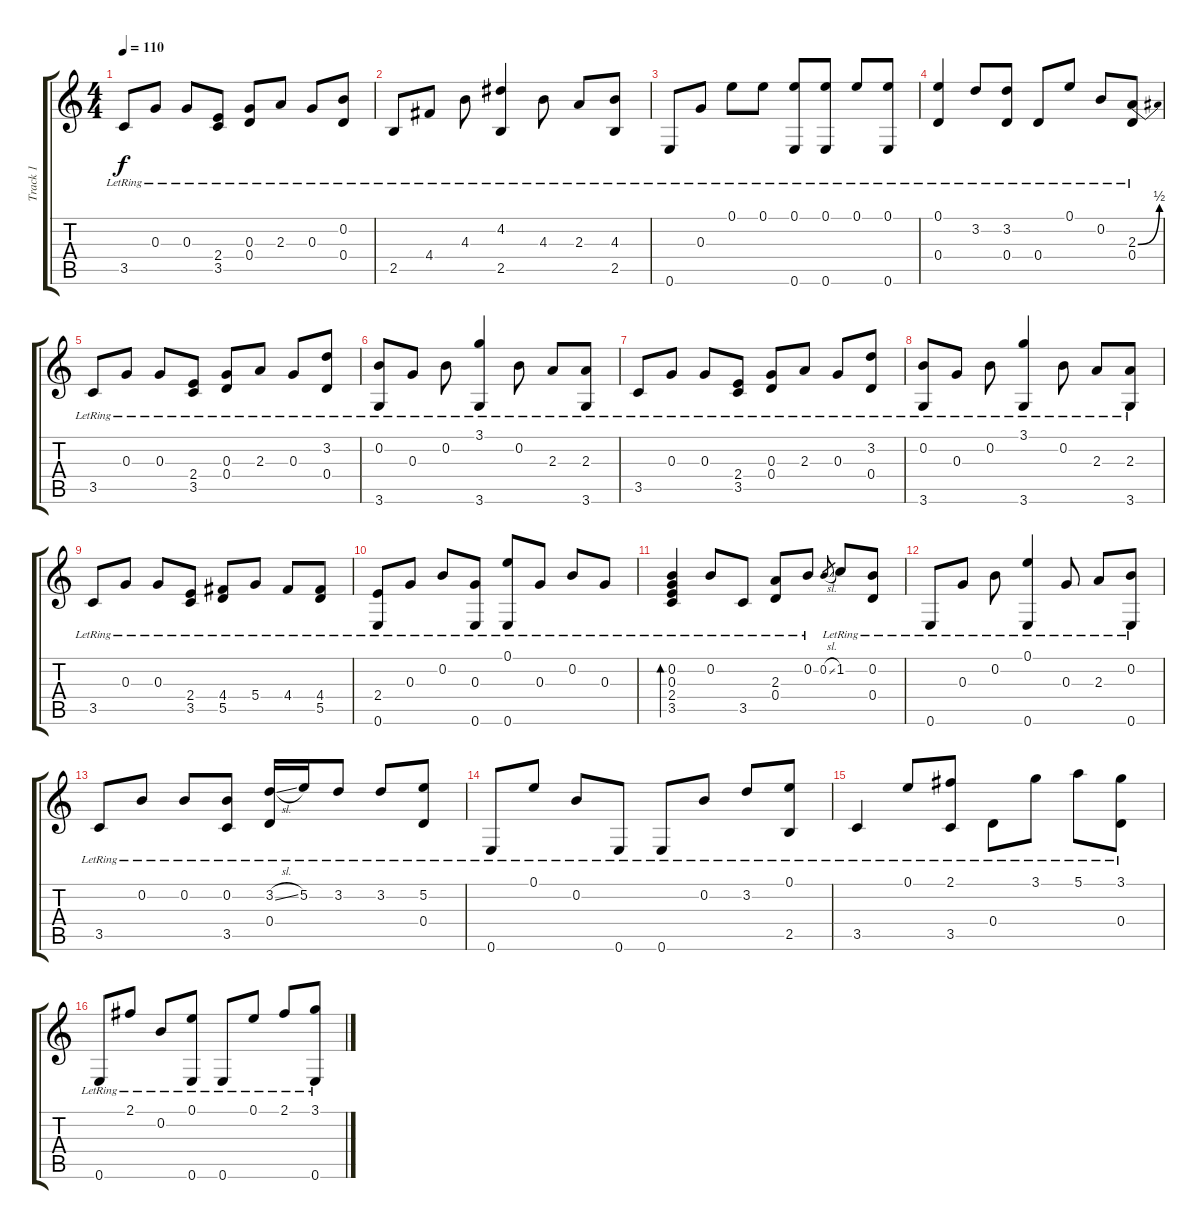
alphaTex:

\track ("Track 1" "Track 1") {instrument acousticguitarnylon}
\staff {score tabs}
\tuning (E4 B3 G3 D3 A2 E2) {hide}
\ts (4 4)
\tempo 110
\clef g2
\ks c
3.5{lr}.8{dy f} 0.3{lr}.8 0.3{lr}.8 (2.4{lr} 3.5{lr}).8 (0.3{lr} 0.4{lr}).8 2.3{lr}.8 0.3{lr}.8 (0.2{lr} 0.4{lr}).8 |
2.5{lr}.8 4.4{lr}.8 4.3{lr}.8 (4.2{lr} 2.5{lr}).4 4.3{lr}.8 2.3{lr}.8 (4.3{lr} 2.5{lr}).8 |
0.6{lr}.8 0.3{lr}.8 0.1{lr}.8 0.1{lr}.8 (0.1{lr} 0.6{lr}).8 (0.1{lr} 0.6{lr}).8 0.1{lr}.8 (0.1{lr} 0.6{lr}).8 |
(0.1{lr} 0.4{lr}).4 3.2{lr}.8 (3.2{lr} 0.4{lr}).8 0.4{lr}.8 0.1{lr}.8 0.2{lr}.8 (2.3{be (bend 0 0 60 2) lr} 0.4{lr}).8 |
3.5{lr}.8 0.3{lr}.8 0.3{lr}.8 (2.4{lr} 3.5{lr}).8 (0.3{lr} 0.4{lr}).8 2.3{lr}.8 0.3{lr}.8 (3.2{lr} 0.4{lr}).8 |
(0.2{lr} 3.6{lr}).8 0.3{lr}.8 0.2{lr}.8 (3.1{lr} 3.6{lr}).4 0.2{lr}.8 2.3{lr}.8 (2.3{lr} 3.6{lr}).8 |
3.5{lr}.8 0.3{lr}.8 0.3{lr}.8 (2.4{lr} 3.5{lr}).8 (0.3{lr} 0.4{lr}).8 2.3{lr}.8 0.3{lr}.8 (3.2{lr} 0.4{lr}).8 |
(0.2{lr} 3.6{lr}).8 0.3{lr}.8 0.2{lr}.8 (3.1{lr} 3.6{lr}).4 0.2{lr}.8 2.3{lr}.8 (2.3{lr} 3.6{lr}).8 |
3.5{lr}.8 0.3{lr}.8 0.3{lr}.8 (2.4{lr} 3.5{lr}).8 (4.4{lr} 5.5{lr}).8 5.4{lr}.8 4.4{lr}.8 (4.4{lr} 5.5{lr}).8 |
(2.4{lr} 0.6{lr}).8 0.3{lr}.8 0.2{lr}.8 (0.3{lr} 0.6{lr}).8 (0.1{lr} 0.6{lr}).8 0.3{lr}.8 0.2{lr}.8 0.3{lr}.8 |
(0.2{lr} 0.3{lr} 2.4{lr} 3.5{lr}).4{bd 240} 0.2{lr}.8 3.5{lr}.8 (2.3{lr} 0.4{lr}).8 0.2{lr}.8 0.2{sl}.8{gr} 1.2{lr}.8 (0.2{lr} 0.4{lr}).8 |
0.6{lr}.8 0.3{lr}.8 0.2{lr}.8 (0.1{lr} 0.6{lr}).4 0.3{lr}.8 2.3{lr}.8 (0.2{lr} 0.6{lr}).8 |
3.5{lr}.8 0.2{lr}.8 0.2{lr}.8 (0.2{lr} 3.5{lr}).8 (3.2{sl lr} 0.4{lr}).16 5.2{lr}.16 3.2{lr}.8 3.2{lr}.8 (5.2{lr} 0.4{lr}).8 |
0.6{lr}.8 0.1{lr}.8 0.2{lr}.8 0.6{lr}.8 0.6{lr}.8 0.2{lr}.8 3.2{lr}.8 (0.1{lr} 2.5{lr}).8 |
3.5{lr}.4 0.1{lr}.8 (2.1{lr} 3.5{lr}).8 0.4{lr}.8 3.1{lr}.8 5.1{lr}.8 (3.1{lr} 0.4{lr}).8 |
0.6{lr}.8 2.1{lr}.8 0.2{lr}.8 (0.1{lr} 0.6{lr}).8 0.6{lr}.8 0.1{lr}.8 2.1{lr}.8 (3.1{lr} 0.6{lr}).8
